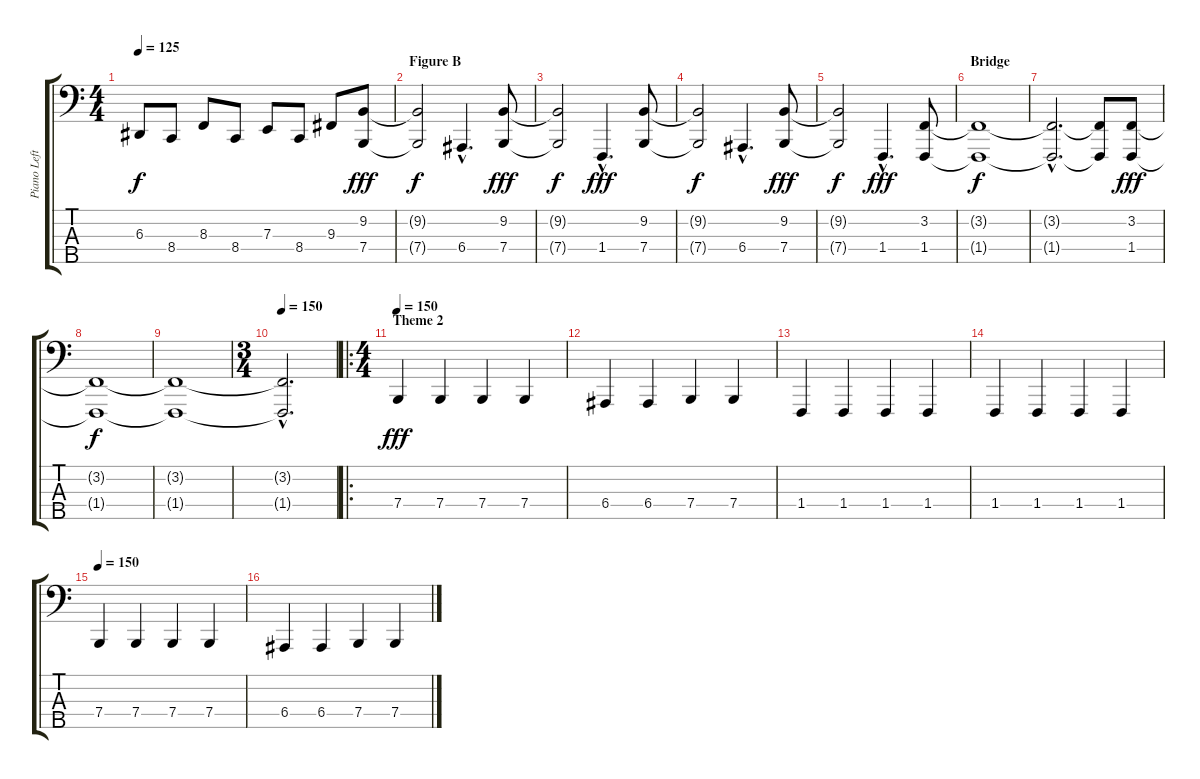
\track ("Piano Left Hand" "Piano Left") {instrument acousticgrandpiano}
\staff {score tabs}
\tuning (G2 D2 A1 E1 B0) {hide}
\ts (4 4)
\tempo 125
\clef f4
\ks c
6.3.8{dy f} 8.4.8 8.3.8 8.4.8 7.3.8 8.4.8 9.3.8 (9.2 7.4).8{dy fff} |
\section ("" "Figure B")
(9.2{t} 7.4{t}).2{dy f} 6.4{hac}.4{d} (9.2 7.4).8{dy fff} |
(9.2{t} 7.4{t}).2{dy f} 1.4{hac}.4{d dy fff} (9.2 7.4).8 |
(9.2{t} 7.4{t}).2{dy f} 6.4{hac}.4{d} (9.2 7.4).8{dy fff} |
(9.2{t} 7.4{t}).2{dy f} 1.4{hac}.4{d dy fff} (3.2 1.4).8 |
\section ("" "Bridge")
(3.2{t} 1.4{t}).1{dy f} |
(3.2{hac t} 1.4{hac t}).2{d} (3.2{t} 1.4{t}).8 (3.2 1.4).8{dy fff} |
(3.2{t} 1.4{t}).1{dy f} |
(3.2{t} 1.4{t}).1 |
\ts (3 4)
\tempo 150
(3.2{hac t} 1.4{hac t}).2{d} |
\ro
\ts (4 4)
\section ("" "Theme 2")
\tempo 150
7.4.4{dy fff volume 16} 7.4.4 7.4.4 7.4.4 |
6.4.4 6.4.4 7.4.4 7.4.4 |
1.4.4 1.4.4 1.4.4 1.4.4 |
1.4.4 1.4.4 1.4.4 1.4.4 |
\tempo 150
7.4.4{volume 16} 7.4.4 7.4.4 7.4.4 |
6.4.4 6.4.4 7.4.4 7.4.4
